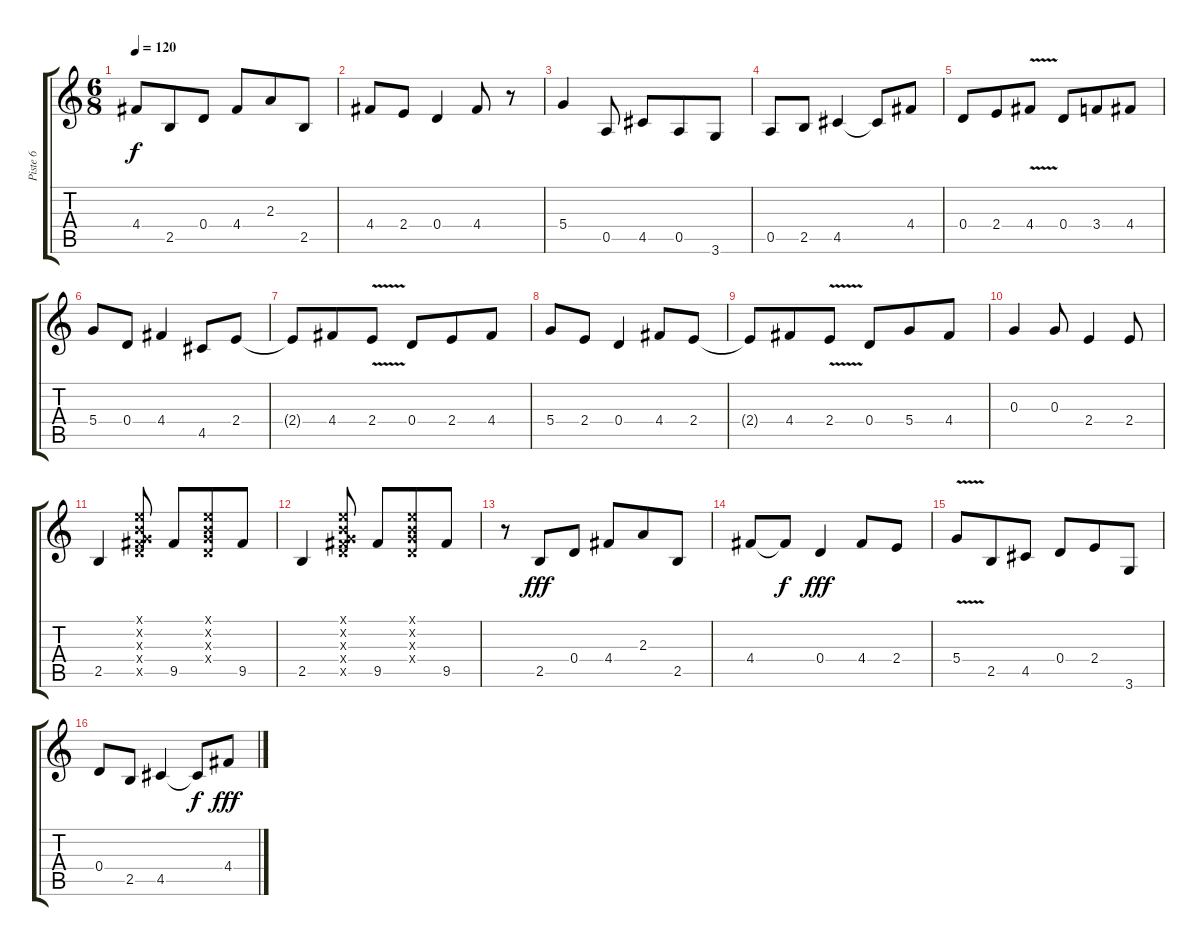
\track ("Piste 6" "Piste 6") {instrument overdrivenguitar}
\staff {score tabs}
\tuning (E4 B3 G3 D3 A2 E2) {hide}
\ts (6 8)
\tempo 120
\clef g2
\ks c
4.4{t}.8{dy f} 2.5.8 0.4.8 4.4.8 2.3.8 2.5.8 |
4.4.8 2.4.8 0.4.4 4.4.8 r.8 |
5.4.4 0.5.8 4.5.8 0.5.8 3.6.8 |
0.5.8 2.5.8 4.5.4 4.5{t}.8 4.4.8 |
0.4.8 2.4.8 4.4{v}.8 0.4.8 3.4.8 4.4.8 |
5.4.8 0.4.8 4.4.4 4.5.8 2.4.8 |
2.4{t}.8 4.4.8 2.4{v}.8 0.4.8 2.4.8 4.4.8 |
5.4.8 2.4.8 0.4.4 4.4.8 2.4.8 |
2.4{t}.8 4.4.8 2.4{v}.8 0.4.8 5.4.8 4.4.8 |
0.3.4 0.3.8 2.4.4 2.4.8 |
2.5.4 (0.1{x} 0.2{x} 0.3{x} 0.4{x} 9.5{x}).8 9.5.8 (0.1{x} 0.2{x} 0.3{x} 0.4{x}).8 9.5.8 |
2.5.4 (0.1{x} 0.2{x} 0.3{x} 0.4{x} 9.5{x}).8 9.5.8 (0.1{x} 0.2{x} 0.3{x} 0.4{x}).8 9.5.8 |
r.8 2.5.8{dy fff} 0.4.8 4.4.8 2.3.8 2.5.8 |
4.4.8 4.4{t}.8{dy f} 0.4.4{dy fff} 4.4.8 2.4.8 |
5.4{v}.8 2.5.8 4.5.8 0.4.8 2.4.8 3.6.8 |
0.4.8 2.5.8 4.5.4 4.5{t}.8{dy f} 4.4.8{dy fff}
